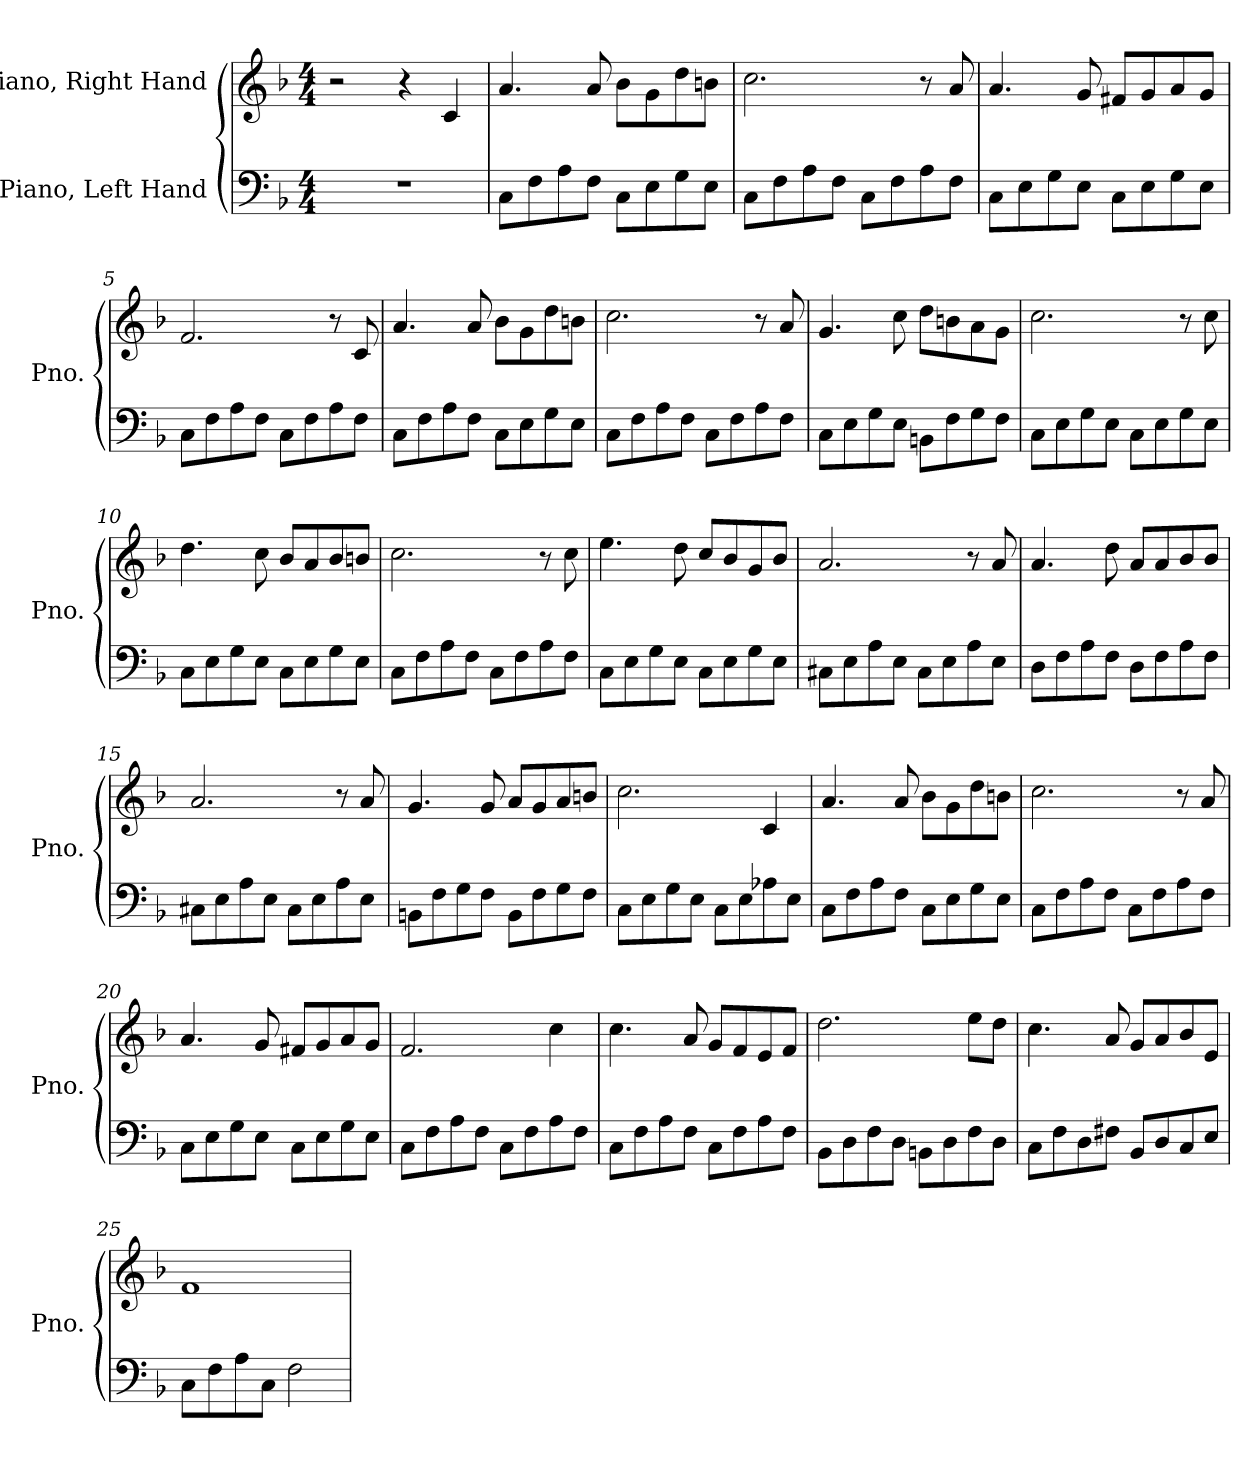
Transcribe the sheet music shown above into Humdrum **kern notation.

**kern	**kern
*part2	*part1
*staff2	*staff1
*I"Piano, Left Hand	*I"Piano, Right Hand
*I'Pno.	*I'Pno.
*clefF4	*clefG2
*k[b-]	*k[b-]
*M4/4	*M4/4
*MM70	*MM70
=1	=1
1r	2r
.	4r
.	4c/
=2	=2
8C\L	4.a/
8F\	.
8A\	.
8F\J	8a/
8C\L	8b-\L
8E\	8g\
8G\	8dd\
8E\J	8bn\J
=3	=3
8C\L	2.cc\
8F\	.
8A\	.
8F\J	.
8C\L	.
8F\	.
8A\	8r
8F\J	8a/
=4	=4
8C\L	4.a/
8E\	.
8G\	.
8E\J	8g/
8C\L	8f#X/L
8E\	8g/
8G\	8a/
8E\J	8g/J
!!LO:LB:g=z
=5	=5
8C\L	2.f/
8F\	.
8A\	.
8F\J	.
8C\L	.
8F\	.
8A\	8r
8F\J	8c/
=6	=6
8C\L	4.a/
8F\	.
8A\	.
8F\J	8a/
8C\L	8b-\L
8E\	8g\
8G\	8dd\
8E\J	8bn\J
=7	=7
8C\L	2.cc\
8F\	.
8A\	.
8F\J	.
8C\L	.
8F\	.
8A\	8r
8F\J	8a/
=8	=8
8C\L	4.g/
8E\	.
8G\	.
8E\J	8cc\
8BBn\L	8dd\L
8F\	8bn\
8G\	8a\
8F\J	8g\J
!!LO:LB:g=z
=9	=9
8C\L	2.cc\
8E\	.
8G\	.
8E\J	.
8C\L	.
8E\	.
8G\	8r
8E\J	8cc\
=10	=10
8C\L	4.dd\
8E\	.
8G\	.
8E\J	8cc\
8C\L	8b-/L
8E\	8a/
8G\	8b-/
8E\J	8bn/J
=11	=11
8C\L	2.cc\
8F\	.
8A\	.
8F\J	.
8C\L	.
8F\	.
8A\	8r
8F\J	8cc\
=12	=12
8C\L	4.ee\
8E\	.
8G\	.
8E\J	8dd\
8C\L	8cc/L
8E\	8b-/
8G\	8g/
8E\J	8b-/J
=13	=13
8C#X\L	2.a/
8E\	.
8A\	.
8E\J	.
8C#\L	.
8E\	.
8A\	8r
8E\J	8a/
!!LO:LB:g=z
=14	=14
8D\L	4.a/
8F\	.
8A\	.
8F\J	8dd\
8D\L	8a/L
8F\	8a/
8A\	8b-/
8F\J	8b-/J
=15	=15
8C#X\L	2.a/
8E\	.
8A\	.
8E\J	.
8C#\L	.
8E\	.
8A\	8r
8E\J	8a/
=16	=16
8BBn\L	4.g/
8F\	.
8G\	.
8F\J	8g/
8BB\L	8a/L
8F\	8g/
8G\	8a/
8F\J	8bn/J
=17	=17
8C\L	2.cc\
8E\	.
8G\	.
8E\J	.
8C\L	.
8E\	.
8A-X\	4c/
8E\J	.
!!LO:LB:g=z
=18	=18
8C\L	4.a/
8F\	.
8A\	.
8F\J	8a/
8C\L	8b-\L
8E\	8g\
8G\	8dd\
8E\J	8bn\J
=19	=19
8C\L	2.cc\
8F\	.
8A\	.
8F\J	.
8C\L	.
8F\	.
8A\	8r
8F\J	8a/
=20	=20
8C\L	4.a/
8E\	.
8G\	.
8E\J	8g/
8C\L	8f#X/L
8E\	8g/
8G\	8a/
8E\J	8g/J
=21	=21
8C\L	2.f/
8F\	.
8A\	.
8F\J	.
8C\L	.
8F\	.
8A\	4cc\
8F\J	.
!!LO:LB:g=z
=22	=22
8C\L	4.cc\
8F\	.
8A\	.
8F\J	8a/
8C\L	8g/L
8F\	8f/
8A\	8e/
8F\J	8f/J
=23	=23
8BB-\L	2.dd\
8D\	.
8F\	.
8D\J	.
8BBn\L	.
8D\	.
8F\	8ee\L
8D\J	8dd\J
=24	=24
8C\L	4.cc\
8F\	.
8D\	.
8F#X\J	8a/
8BB-/L	8g/L
8D/	8a/
8C/	8b-/
8E/J	8e/J
=25	=25
8C\L	1f
8F\	.
8A\	.
8C\J	.
2F\	.
=	=
*-	*-
